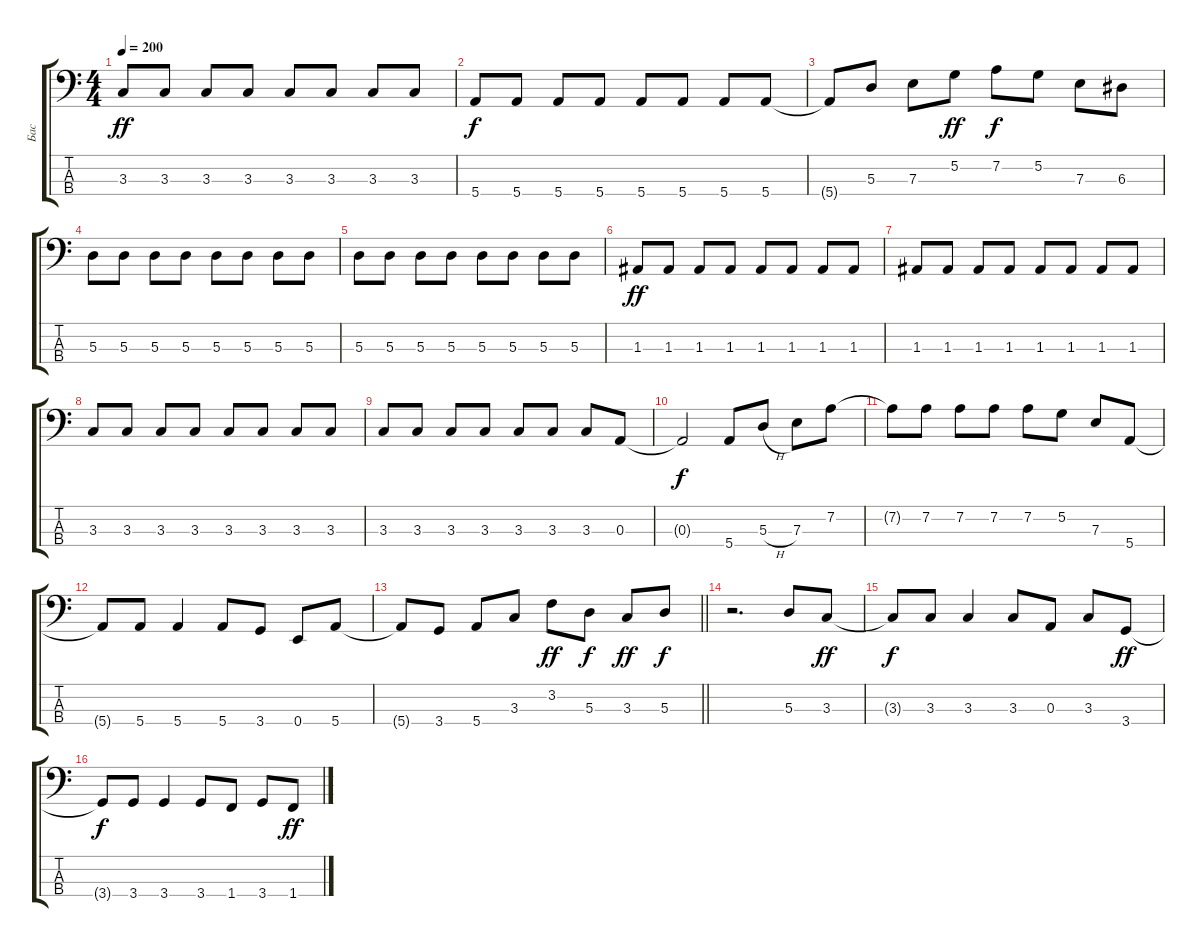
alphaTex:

\track ("Бас" "Бас") {instrument electricbassfinger}
\staff {score tabs}
\tuning (G2 D2 A1 E1) {hide}
\ts (4 4)
\tempo 200
\clef f4
\ks c
3.3.8{dy ff} 3.3.8 3.3.8 3.3.8 3.3.8 3.3.8 3.3.8 3.3.8 |
5.4.8{dy f} 5.4.8 5.4.8 5.4.8 5.4.8 5.4.8 5.4.8 5.4.8 |
5.4{t}.8 5.3.8 7.3.8 5.2.8{dy ff} 7.2.8{dy f} 5.2.8 7.3.8 6.3.8 |
5.3.8 5.3.8 5.3.8 5.3.8 5.3.8 5.3.8 5.3.8 5.3.8 |
5.3.8 5.3.8 5.3.8 5.3.8 5.3.8 5.3.8 5.3.8 5.3.8 |
1.3.8{dy ff} 1.3.8 1.3.8 1.3.8 1.3.8 1.3.8 1.3.8 1.3.8 |
1.3.8 1.3.8 1.3.8 1.3.8 1.3.8 1.3.8 1.3.8 1.3.8 |
3.3.8 3.3.8 3.3.8 3.3.8 3.3.8 3.3.8 3.3.8 3.3.8 |
3.3.8 3.3.8 3.3.8 3.3.8 3.3.8 3.3.8 3.3.8 0.3.8 |
0.3{t}.2{dy f} 5.4.8 5.3{h}.8 7.3.8 7.2.8 |
7.2{t}.8 7.2.8 7.2.8 7.2.8 7.2.8 5.2.8 7.3.8 5.4.8 |
5.4{t}.8 5.4.8 5.4.4 5.4.8 3.4.8 0.4.8 5.4.8 |
\barLineRight lightlight
5.4{t}.8 3.4.8 5.4.8 3.3.8 3.2.8{dy ff} 5.3.8{dy f} 3.3.8{dy ff} 5.3.8{dy f} |
r.2{d} 5.3.8 3.3.8{dy ff} |
3.3{t}.8{dy f} 3.3.8 3.3.4 3.3.8 0.3.8 3.3.8 3.4.8{dy ff} |
3.4{t}.8{dy f} 3.4.8 3.4.4 3.4.8 1.4.8 3.4.8 1.4.8{dy ff}
